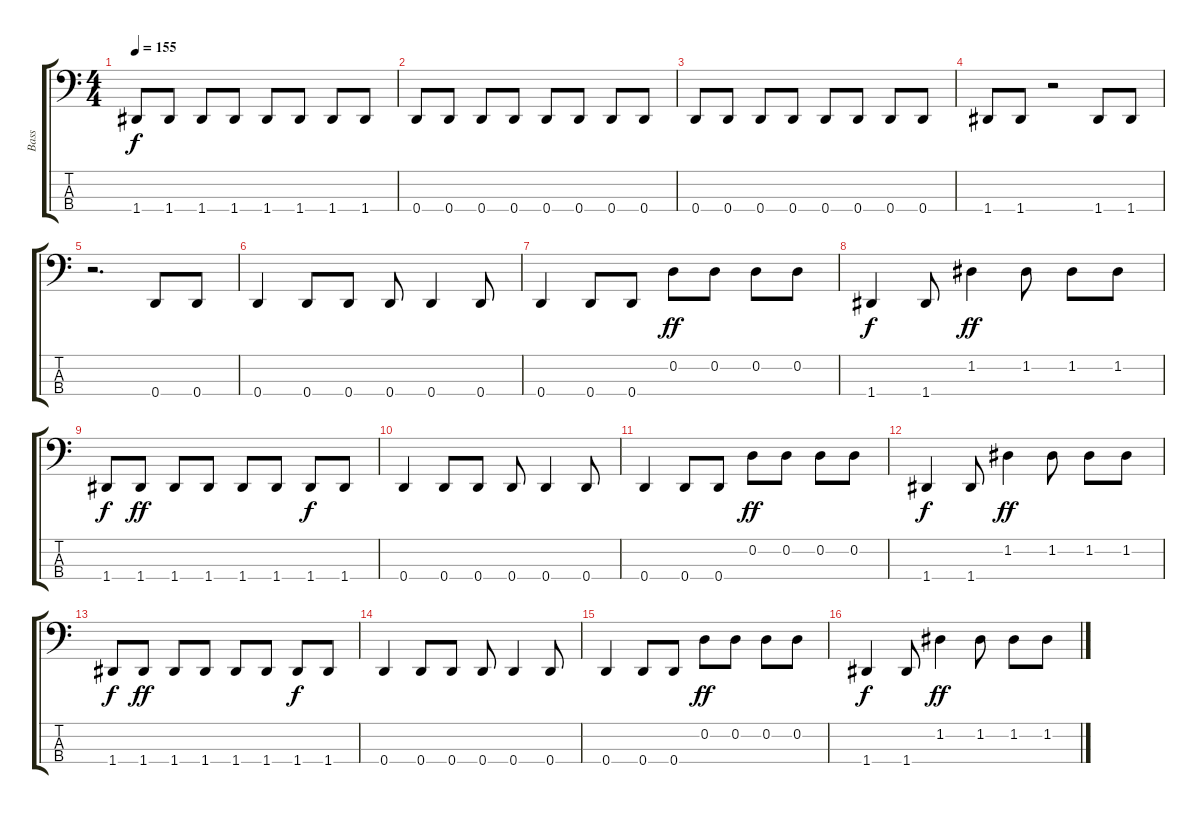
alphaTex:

\track ("Bass                " "Bass      ") {instrument slapbass2}
\staff {score tabs}
\tuning (G2 D2 A1 D1) {hide}
\ts (4 4)
\tempo 155
\clef f4
\ks c
1.4.8{dy f} 1.4.8 1.4.8 1.4.8 1.4.8 1.4.8 1.4.8 1.4.8 |
0.4.8{volume 6} 0.4.8 0.4.8 0.4.8 0.4.8 0.4.8 0.4.8 0.4.8 |
0.4.8{volume 8} 0.4.8 0.4.8 0.4.8 0.4.8 0.4.8 0.4.8 0.4.8 |
1.4.8{volume 12} 1.4.8 r.2 1.4.8 1.4.8 |
r.2{d} 0.4.8 0.4.8 |
0.4.4 0.4.8 0.4.8 0.4.8 0.4.4 0.4.8 |
0.4.4 0.4.8 0.4.8 0.2.8{dy ff} 0.2.8 0.2.8 0.2.8 |
1.4.4{dy f} 1.4.8 1.2.4{dy ff} 1.2.8 1.2.8 1.2.8 |
1.4.8{dy f} 1.4.8{dy ff} 1.4.8 1.4.8 1.4.8 1.4.8 1.4.8{dy f} 1.4.8 |
0.4.4 0.4.8 0.4.8 0.4.8 0.4.4 0.4.8 |
0.4.4 0.4.8 0.4.8 0.2.8{dy ff} 0.2.8 0.2.8 0.2.8 |
1.4.4{dy f} 1.4.8 1.2.4{dy ff} 1.2.8 1.2.8 1.2.8 |
1.4.8{dy f} 1.4.8{dy ff} 1.4.8 1.4.8 1.4.8 1.4.8 1.4.8{dy f} 1.4.8 |
0.4.4 0.4.8 0.4.8 0.4.8 0.4.4 0.4.8 |
0.4.4 0.4.8 0.4.8 0.2.8{dy ff} 0.2.8 0.2.8 0.2.8 |
1.4.4{dy f} 1.4.8 1.2.4{dy ff} 1.2.8 1.2.8 1.2.8
